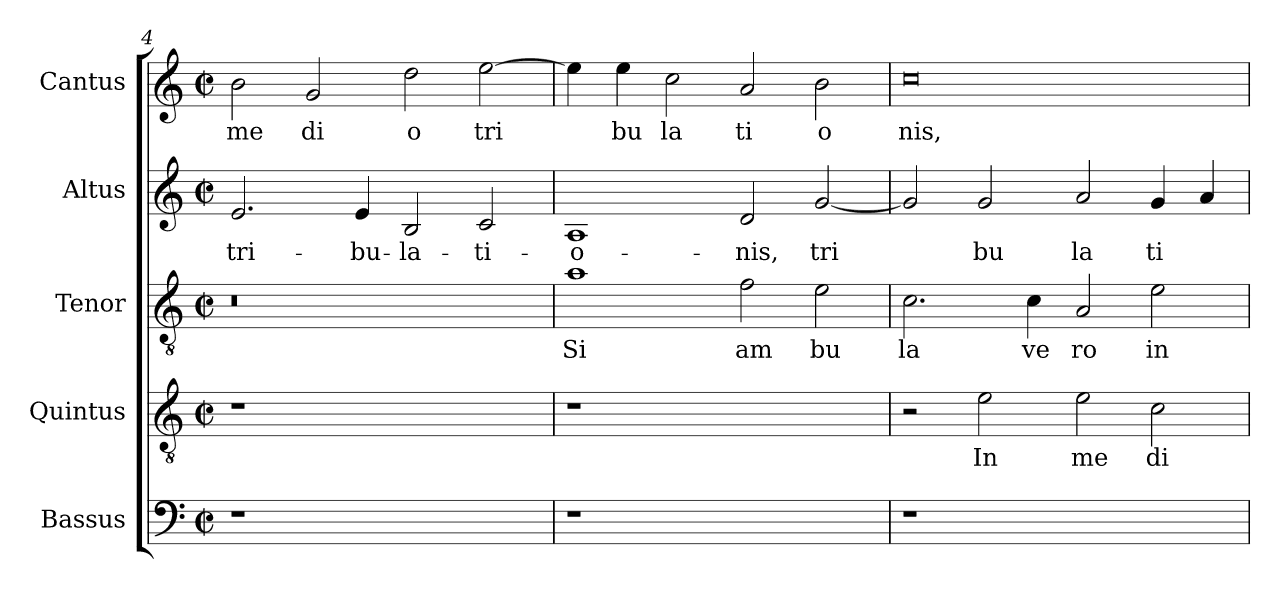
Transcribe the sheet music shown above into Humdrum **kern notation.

**kern	**kern	**text	**kern	**text	**kern	**text	**kern	**text
*part5	*part4	*part4	*part3	*part3	*part2	*part2	*part1	*part1
*staff5	*staff4	*staff4	*staff3	*staff3	*staff2	*staff2	*staff1	*staff1
*I"Bassus	*I"Quintus	*	*I"Tenor	*	*I"Altus	*	*I"Cantus	*
*clefF4	*clefGv2	*	*clefGv2	*	*clefG2	*	*clefG2	*
*k[]	*k[]	*	*k[]	*	*k[]	*	*k[]	*
*C:	*C:	*	*C:	*	*C:	*	*C:	*
*M2/2	*M2/2	*	*M2/2	*	*M2/2	*	*M2/2	*
*met(c|)	*met(c|)	*	*met(c|)	*	*met(c|)	*	*met(c|)	*
=4	=4	=4	=4	=4	=4	=4	=4	=4
!	!	!	!	!	!	!LO:LY:b:cj	!	!LO:LY:b:cj
1r	1r	.	0r	.	2.e/	tri-	2b\	me
!	!	!	!	!	!	!	!	!LO:LY:b:cj
.	.	.	.	.	.	.	2g/	di
!	!	!	!	!	!	!LO:LY:b:cj	!	!
.	.	.	.	.	4e/	-bu-	.	.
!	!	!	!	!	!	!LO:LY:b:cj	!	!LO:LY:b:cj
1ryy	1ryy	.	.	.	2B/	-la-	2dd\	o
!	!	!	!	!	!	!LO:LY:b:cj	!	!LO:LY:b:cj
.	.	.	.	.	2c/	-ti-	[>2ee\	tri
=5	=5	=5	=5	=5	=5	=5	=5	=5
!	!	!	!	!LO:LY:b:cj	!	!LO:LY:b:cj	!	!LO:LY:b:cj
1r	1r	.	1a	Si	1A	-o-	4ee\]	.
!	!	!	!	!	!	!	!	!LO:LY:b:cj
.	.	.	.	.	.	.	4ee\	bu
!	!	!	!	!	!	!	!	!LO:LY:b:cj
.	.	.	.	.	.	.	2cc\	la
!	!	!	!	!LO:LY:b:cj	!	!LO:LY:b:cj	!	!LO:LY:b:cj
1ryy	1ryy	.	2f\	am	2d/	-nis,	2a/	ti
!	!	!	!	!LO:LY:b:cj	!	!LO:LY:b:cj	!	!LO:LY:b:cj
.	.	.	2e\	bu	[<2g/	tri-	2b\	o
!!LO:LB:g=z
=6	=6	=6	=6	=6	=6	=6	=6	=6
!	!	!	!	!LO:LY:b:cj	!	!LO:LY:b:cj	!	!LO:LY:b:cj
1r	2r	.	2.c\	la	2g/]	--	0cc	nis,
!	!	!LO:LY:b:cj	!	!	!	!LO:LY:b:cj	!	!
.	2e\	In	.	.	2g/	-bu	.	.
!	!	!	!	!LO:LY:b:cj	!	!	!	!
.	.	.	4c\	ve	.	.	.	.
!	!	!LO:LY:b:cj	!	!LO:LY:b:cj	!	!LO:LY:b:cj	!	!
1ryy	2e\	me	2A/	ro	2a/	la	.	.
!	!	!LO:LY:b:cj	!	!LO:LY:b:cj	!	!LO:LY:b:cj	!	!
.	2c\	di	2e\	in	4g/	ti	.	.
!	!	!	!	!	!	!LO:LY:b:cj	!	!
.	.	.	.	.	4a/	.	.	.
=	=	=	=	=	=	=	=	=
*-	*-	*-	*-	*-	*-	*-	*-	*-
